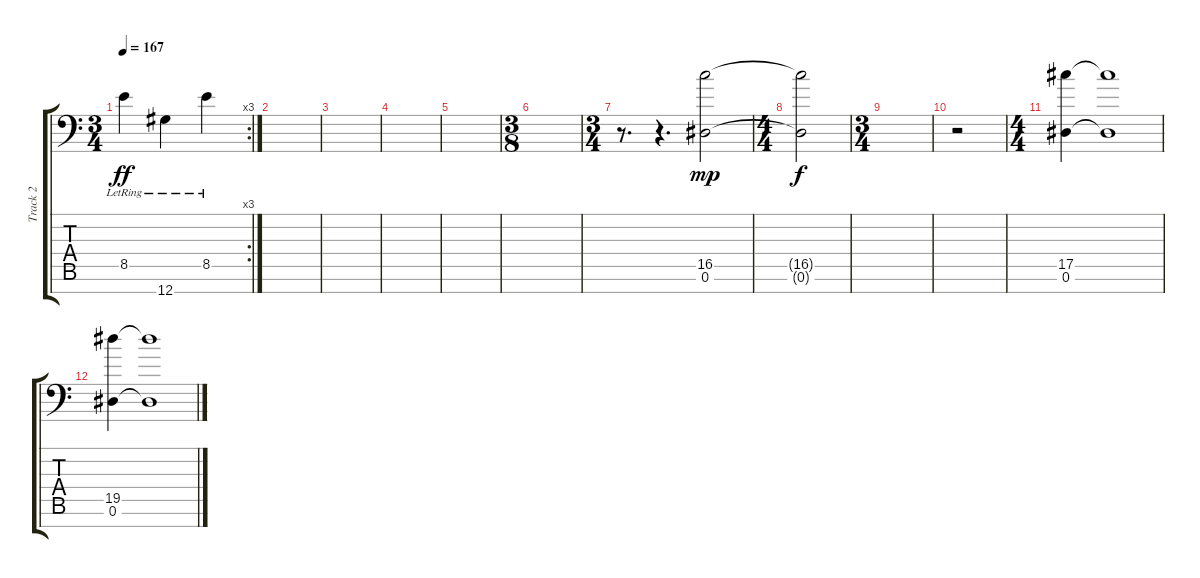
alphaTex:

\track ("Track 2" "Track 2") {instrument distortionguitar}
\staff {score tabs}
\tuning (Eb4 Bb3 Gb3 Db3 Ab2 Eb2 Ab1) {hide}
\rc 3
\ts (3 4)
\section ("" "")
\tempo 167
\clef f4
\ks c
8.5{lr}.4{dy ff} 12.7{lr}.4 8.5{lr}.4 |
|
|
|
|
\ts (3 8)
|
\ts (3 4)
r.8{d} r.4{d} (16.5 0.6).2{dy mp} |
\ts (4 4)
(16.5{t} 0.6{t}).2{dy f} |
\ts (3 4)
|
r.2 |
\ts (4 4)
(17.5 0.6).4 (17.5{t} 0.6{t}).1 |
(19.5 0.6).4 (19.5{t} 0.6{t}).1
